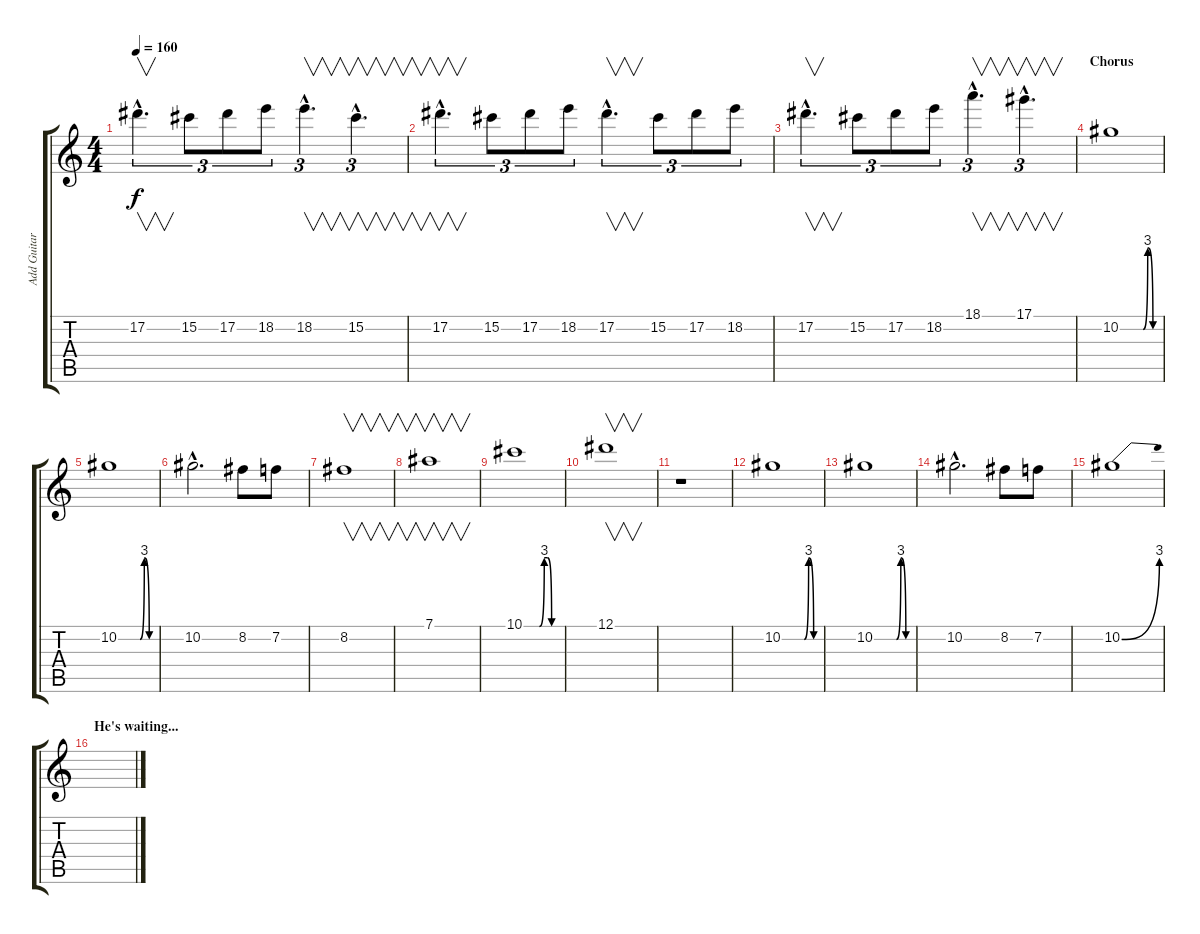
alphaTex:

\track ("Add Guitar 3" "Add Guitar") {instrument distortionguitar}
\staff {score tabs}
\tuning (Eb4 Bb3 Gb3 Db3 Ab2 Eb2) {hide}
\ts (4 4)
\tempo 160
\clef g2
\ks c
17.2{hac}.4{v d tu (3 2) dy f} 15.2.8{tu (3 2)} 17.2.8{tu (3 2)} 18.2.8{tu (3 2)} 18.2{hac}.4{v d tu (3 2)} 15.2{hac}.4{v d tu (3 2)} |
17.2{hac}.4{v d tu (3 2)} 15.2.8{tu (3 2)} 17.2.8{tu (3 2)} 18.2.8{tu (3 2)} 17.2{hac}.4{v d tu (3 2)} 15.2.8{tu (3 2)} 17.2.8{tu (3 2)} 18.2.8{tu (3 2)} |
17.2{hac}.4{v d tu (3 2)} 15.2.8{tu (3 2)} 17.2.8{tu (3 2)} 18.2.8{tu (3 2)} 18.1{hac}.4{v d tu (3 2)} 17.1{hac}.4{v d tu (3 2)} |
\section ("" "Chorus")
10.2{be (custom 0 0 35 0 42 12 50 0 60 0)}.1 |
10.2{be (custom 0 0 35 0 42 12 50 0 60 0)}.1 |
10.2{hac}.2{d} 8.2.8 7.2.8 |
8.2.1{v} |
7.1.1{v} |
10.1{be (custom 0 0 25 0 33 12 38 12 45 0 60 0)}.1 |
12.1.1{v} |
r.1 |
10.2{be (custom 0 0 35 0 42 12 50 0 60 0)}.1 |
10.2{be (custom 0 0 35 0 42 12 50 0 60 0)}.1 |
10.2{hac}.2{d} 8.2.8 7.2.8 |
10.2{be (bend 0 0 60 12)}.1 |
\section ("" "He's waiting...")
